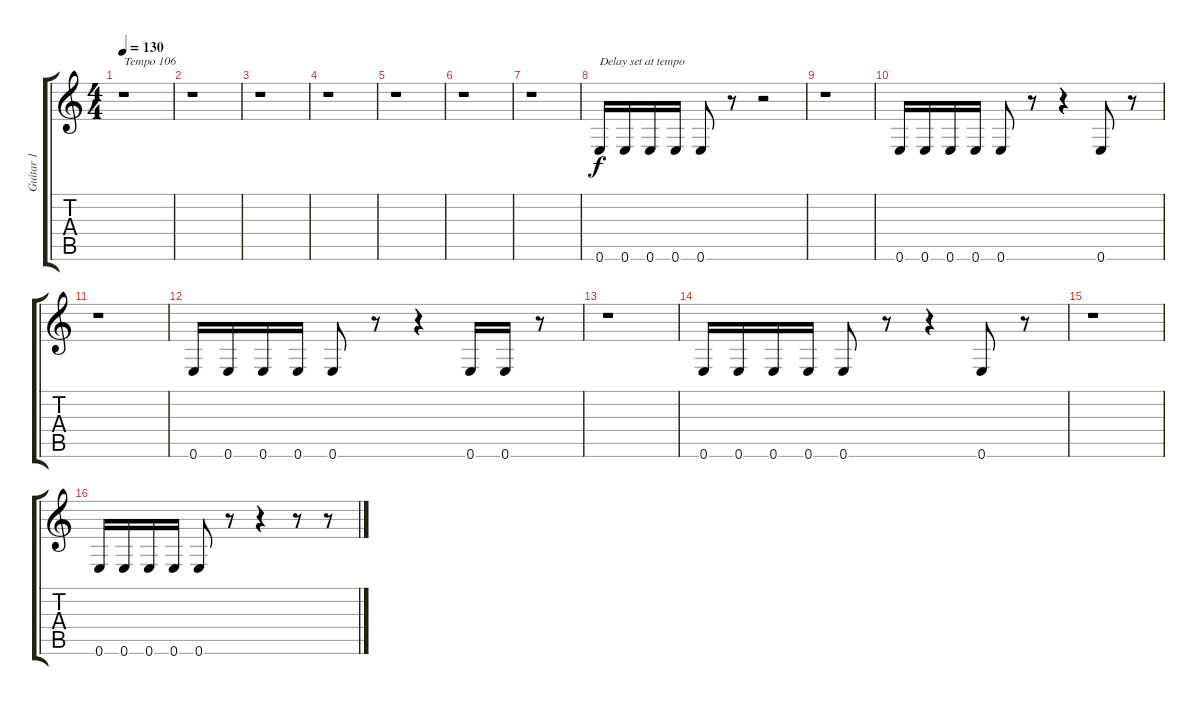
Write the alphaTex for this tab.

\track ("Guitar 1" "Guitar 1") {instrument overdrivenguitar}
\staff {score tabs}
\tuning (E4 B3 G3 D3 A2 E2) {hide}
\ts (4 4)
\tempo 130
\clef g2
\ks c
r.1{txt "Tempo 106" dy f instrument overdrivenguitar} |
r.1 |
r.1 |
r.1 |
r.1 |
r.1 |
r.1 |
0.6.16{txt "Delay set at tempo"} 0.6.16 0.6.16 0.6.16 0.6.8 r.8 r.2 |
r.1 |
0.6.16 0.6.16 0.6.16 0.6.16 0.6.8 r.8 r.4 0.6.8 r.8 |
r.1 |
0.6.16 0.6.16 0.6.16 0.6.16 0.6.8 r.8 r.4 0.6.16 0.6.16 r.8 |
r.1 |
0.6.16 0.6.16 0.6.16 0.6.16 0.6.8 r.8 r.4 0.6.8 r.8 |
r.1 |
0.6.16 0.6.16 0.6.16 0.6.16 0.6.8 r.8 r.4 r.8 r.8
